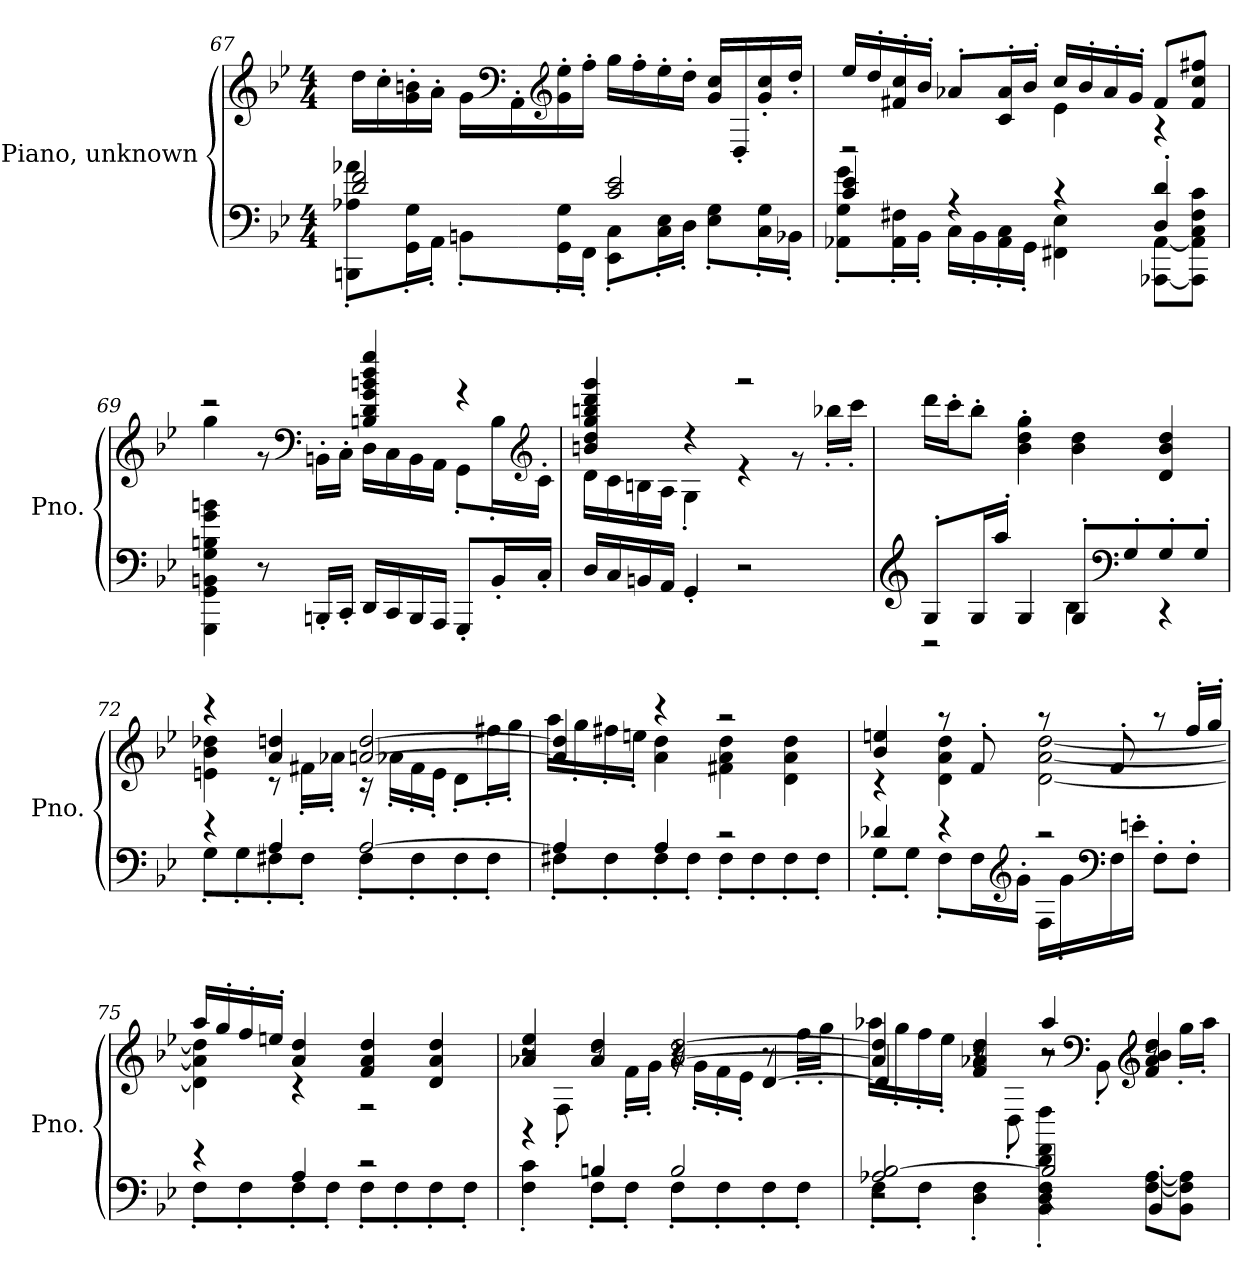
**kern	**kern
*part1	*part1
*staff2	*staff1
*I"Piano, unknown	*
*I'Pno.	*
!!LO:LB:g=z
*clefF4	*clefG2
*k[b-e-]	*k[b-e-]
*M4/4	*M4/4
=67	=67
*^	*
2d/ 2f/	8BBBn\' 8A-X\' 8a-X\'L	16dd\LL
.	.	16cc'\
.	16GG\' 16G\'L	16g\' 16bn\'
.	16AA'\JJ	16a'\JJ
.	8BBn'\L	16g\LL
*	*	*clefF4
.	.	16AA'\
*	*	*clefG2
.	16GG\' 16G\'L	16g\' 16ee-\'
.	16FF'\JJ	16ff'\JJ
2c/ 2e-/	8EE-\' 8C\'L	16gg\LL
.	.	16ff'\
.	16C\' 16E-\'L	16ee-'\
.	16D'\JJ	16dd'\JJ
.	8E-\' 8G\'L	16g/ 16cc/LL
.	.	16D'/
.	16C\' 16G\'L	16g/' 16cc/'
.	16BB-X'\JJ	16dd'/JJ
=68	=68	=68
*	*	*^
4c/ 4e-/	8AA-X\' 8G\' 8g\'L	16ee-/LL	2r
.	.	16dd'/	.
.	16AA-\' 16F#X\'L	16f#X/' 16cc/'	.
.	16BB-'\JJ	16b-'/JJ	.
4r	16C\LL	8a-X'/L	.
.	16BB-'\	.	.
.	16AA-\' 16C\'	16c/' 16a-/'L	.
.	16GG'\JJ	16b-'/JJ	.
4r	4FF#X\ 4E-\	16cc/LL	4e-\
.	.	16b-'/	.
.	.	16a-'/	.
.	.	16g'/JJ	.
4D/' 4d/'	[8AAA-X\ [8AA-\L	8f#'/L	4r
.	8AAA-\] 8AA-\] 8C\ 8F#\ 8c\J	8f#/' 8cc/' 8ff#X/'J	.
*v	*v	*	*
!!LO:LB:g=z	!!
=69	=69	=69
4GGG\ 4GG\ 4BBn\ 4G\ 4Bn\ 4g\ 4bn\	2r	4gg\
8r	.	8r
*	*clefF4	*
16BBBn'/LL	.	16BBn'\LL
16CC'/JJ	.	16C'\JJ
16DD/LL	4Bn/ 4d/ 4g/ 4bn/ 4dd/ 4gg/	16D\LL
16CC/	.	16C\
16BBB/	.	16BB\
16AAA/JJ	.	16AA\JJ
8GGG'/L	4r	8GG'\L
16BB'/L	.	16B'\L
*	*clefG2	*
16C'/JJ	.	16c'\JJ
=70	=70	=70
16D/LL	4bn/ 4dd/ 4gg/ 4bbn/ 4ddd/ 4ggg/	16d\LL
16C/	.	16c\
16BBn/	.	16Bn\
16AA/JJ	.	16A\JJ
4GG'/	4r	4G'\
2r	2r	4r
.	.	8r
.	.	16bb-X'\LL
.	.	16ccc'\JJ
*	*v	*v
!!LO:LB:g=z
=71	=71
*clefG2	*
*^	*
8G'/L	2r	16ddd\LL
.	.	16ccc'\J
16G/L	.	8bb-'\J
16aa'/JJ	.	.
4G/	.	4b-\' 4dd\' 4gg\'
8G'/L	4B-\	4b-\ 4dd\
*clefF4	*	*
8G'/	.	.
8G'/	4r	4d/ 4b-/ 4dd/
8G'/J	.	.
=72	=72	=72
*	*	*^
4r	8G'\L	4r	4en\ 4b-\ 4dd-X\
.	8G'\	.	.
4A/	8F#X'\	4a/ 4ddn/	8r
.	8F#'\J	.	16f#X'\LL
.	.	.	16a-X'\JJ
[2A/	8F#'\L	[2an/ [2dd/	16r
.	.	.	16a-X'\LL
.	8F#'\	.	16f#'\
.	.	.	16e'\JJ
.	8F#'\	.	8d'\L
.	8F#'\J	.	16ff#X'\L
.	.	.	16gg'\JJ
=73	=73	=73	=73
4A/]	8F#X'\L	4a/] 4dd/]	16aa\LL
.	.	.	16gg'\
.	8F#'\	.	16ff#X'\
.	.	.	16een'\JJ
4A/	8F#'\	4r	4a\ 4dd\
.	8F#'\J	.	.
2r	8F#'\L	2r	4f#X\ 4a\ 4dd\
.	8F#'\	.	.
.	8F#'\	.	4d\ 4a\ 4dd\
.	8F#'\J	.	.
!!LO:PB:g=z	!!
=74	=74	=74	=74
4d-X/	8G'\L	4b-/ 4een/	4r
.	8G'\J	.	.
4r	8F'\L	8r	4d\ 4a\ 4dd\
.	16F\L	8f'/	.
*clefG2	*	*	*
.	16g'\JJ	.	.
2r	16F\LL	8r	[2d\ [2a\ [2dd\
.	16g'\	.	.
*clefF4	*	*	*
.	16F\	8f'/	.
.	16en'\JJ	.	.
.	8F'\L	8r	.
.	8F'\J	16ff'/LL	.
.	.	16gg'/JJ	.
=75	=75	=75	=75
4r	8F'\L	16aa/LL	4d\] 4a\] 4dd\]
.	.	16gg'/	.
.	8F'\	16ff'/	.
.	.	16een'/JJ	.
4A/	8F'\	4a/ 4dd/	4r
.	8F'\J	.	.
2r	8F'\L	4f/ 4a/ 4dd/	2r
.	8F'\	.	.
.	8F'\	4d/ 4a/ 4dd/	.
.	8F'\J	.	.
=76	=76	=76	=76
*	*	*	*^
4r	4F\' 4c\'	4a-X/ 4ee-/	8r	2r
.	.	.	8F'\	.
4Bn/	8F'\L	4a-/ 4dd/	8r	.
.	8F'\J	.	16f'\LL	.
.	.	.	16g'\JJ	.
2B/	8F'\L	[2a-/ [2dd/	16r	4r
.	.	.	16g'\LL	.
.	8F'\	.	16f'\	.
.	.	.	16e-'\JJ	.
.	8F'\	.	8r	[4d/
.	8F'\J	.	16ff'\LL	.
.	.	.	16gg'\JJ	.
!!LO:LB:g=z	!!	!!
=77	=77	=77	=77	=77
*	*^	*	*	*
2A-X/ [2B-/	8F'\L	2r	4a-/] 4dd/]	16aa-X\LL	4d/]
.	.	.	.	16gg'\	.
.	8F'\J	.	.	16ff'\	.
.	.	.	.	16ee-'\JJ	.
.	4D\' 4F\'	.	4f/ 4a-X/ 4dd/	8r	4r
.	.	.	.	8D'\	.
2B-/]	4BB-\' 4D\' 4F\' 4d\' 4f\' 4ff\'	4r	4aa-/	8r	2r
*	*	*	*clefF4	*	*
.	.	.	.	8BB-'\	.
*	*	*	*clefG2	*	*
.	[8F\ [8A-\L	4BB-'/	4f/ 4a-/ 4b-/ 4dd/	8r	.
.	8BB-\ 8F\] 8A-\]J	.	.	16gg'\LL	.
.	.	.	.	16aa-'\JJ	.
*v	*v	*v	*	*	*
*	*v	*v	*v
=	=
*-	*-
